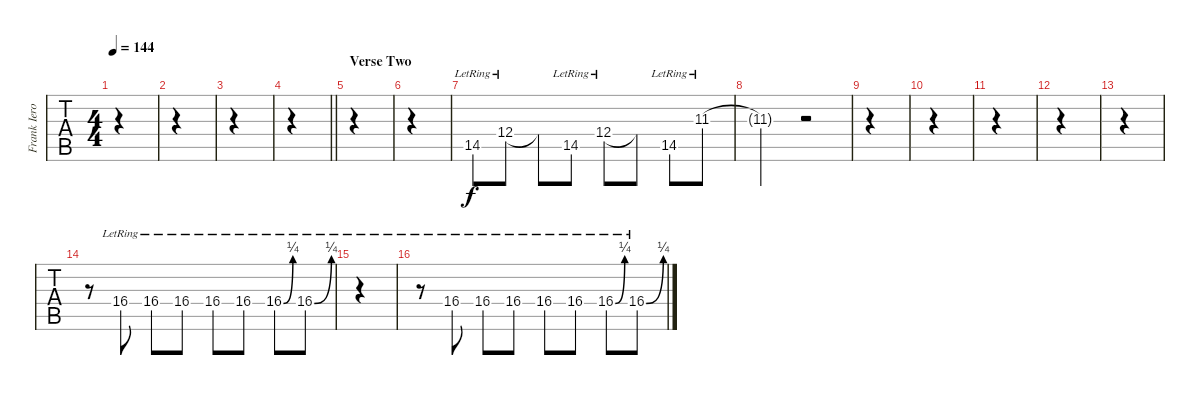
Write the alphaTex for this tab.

\track ("Frank Iero - Studio" "Frank Iero") {instrument electricguitarclean}
\staff {tabs}
\tuning (E4 B3 G3 D3 A2 E2) {hide}
\ts (4 4)
\section ("" "")
\tempo 144
\clef g2
\ks c
|
|
|
\barLineRight lightlight
|
\section ("" "Verse Two")
|
|
14.5{lr}.8 12.4{lr}.8 12.4{t}.8 14.5{lr}.8 12.4{lr}.8 12.4{t}.8 14.5{lr}.8 11.3{lr}.8 |
11.3{t}.2 r.2 |
|
|
|
|
|
r.8 16.4{lr}.8 16.4{lr}.8 16.4{lr}.8 16.4{lr}.8 16.4{lr}.8 16.4{be (bend 0 0 60 1) lr}.8 16.4{be (bend 0 0 60 1) lr}.8 |
|
r.8 16.4{lr}.8 16.4{lr}.8 16.4{lr}.8 16.4{lr}.8 16.4{lr}.8 16.4{be (bend 0 0 60 1) lr}.8 16.4{be (bend 0 0 60 1) lr}.8
